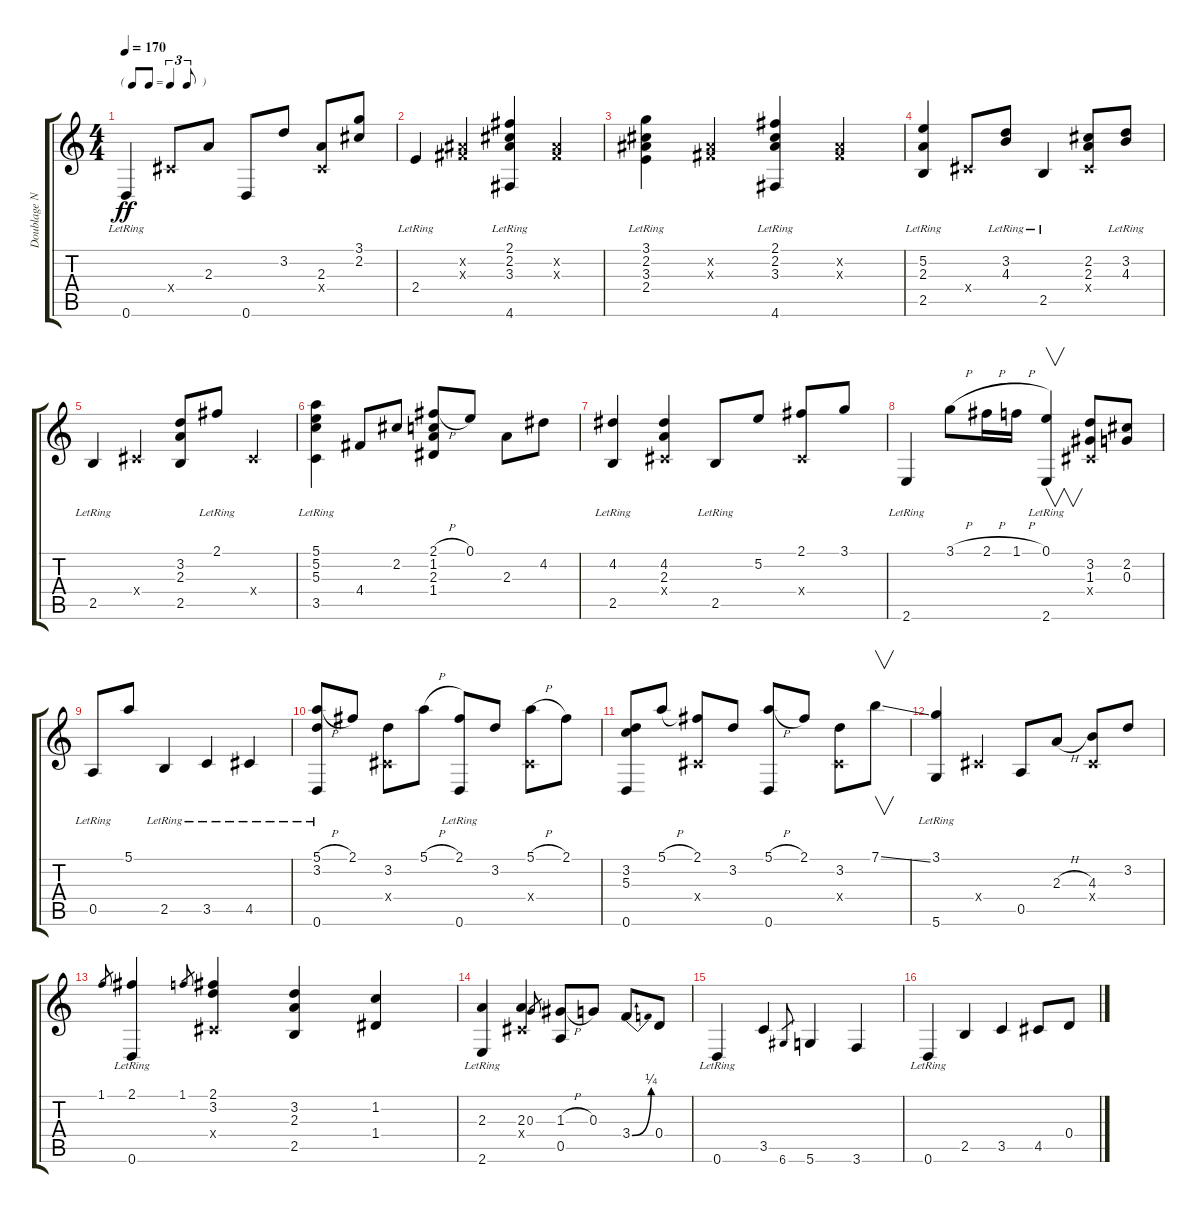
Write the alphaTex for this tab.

\track ("Doublage Nylon" "Doublage N") {instrument acousticguitarnylon}
\staff {score tabs}
\tuning (E4 B3 G3 D3 A2 D2) {hide}
\ts (4 4)
\tf triplet8th
\tempo 170
\clef g2
\ks c
0.6{lr}.4{dy ff} -1.4{x}.8 2.3.8 0.6.8 3.2.8 (2.3 -1.4{x}).8 (3.1 2.2).8 |
2.4{lr}.4 (-1.2{x} -1.3{x}).4 (2.1 2.2 3.3 4.6{lr}).4 (-1.2{x} -1.3{x}).4 |
(3.1 2.2 3.3 2.4{lr}).4 (-1.2{x} -1.3{x}).4 (2.1 2.2 3.3 4.6{lr}).4 (-1.2{x} -1.3{x}).4 |
(5.2 2.3 2.5{lr}).4 -1.4{x}.8 (3.2{lr} 4.3{lr}).8 2.5{lr}.4 (2.2 2.3 -1.4{x}).8 (3.2{lr} 4.3{lr}).8 |
2.5{lr}.4 -1.4{x}.4 (3.2 2.3 2.5).8 2.1{lr}.8 -1.4{x}.4 |
(5.1 5.2 5.3 3.5{lr}).4 4.4.8 2.2.8 (2.1{h} 1.2 2.3 1.4).8 0.1.8 2.3.8 4.2.8 |
(4.2 2.5{lr}).4 (4.2 2.3 -1.4{x}).4 2.5{lr}.8 5.2.8 (2.1 -1.4{x}).8 3.1.8 |
2.6{lr}.4 3.1{h}.8 2.1{h}.16 1.1{h}.16 (0.1{lr} 2.6{lr}).4{v} (3.2 1.3 -1.4{x}).8 (2.2 0.3).8 |
0.5{lr}.8 5.1.8 2.5{lr}.4 3.5{lr}.4 4.5{lr}.4 |
(5.1{h} 3.2 0.6{lr}).8 2.1.8 (3.2 -1.4{x}).8 5.1{h}.8 (2.1 0.6{lr}).8 3.2.8 (5.1{h} -1.4{x}).8 2.1.8 |
(3.2 5.3 0.6).8 5.1{h}.8 (2.1 -1.4{x}).8 3.2.8 (5.1{h} 0.6).8 2.1.8 (3.2 -1.4{x}).8 7.1{ss}.8{v} |
(3.1 5.6{lr}).4 -1.4{x}.4 0.5.8 2.3{h}.8 (4.3 -1.4{x}).8 3.2.8 |
1.1.8{gr} (2.1 0.6{lr}).4 1.1.8{gr} (2.1 3.2 -1.4{x}).4 (3.2 2.3 2.5).4 (1.2 1.4).4 |
(2.3 2.6{lr}).4 (2.3 -1.4{x}).4 0.3.8{gr} (1.3{h} 0.5).8 0.3.8 3.4{be (bend 0 0 60 1)}.8 0.4.8 |
0.6{lr}.4 3.5.4 6.6.8{gr} 5.6.4 3.6.4 |
0.6{lr}.4 2.5.4 3.5.4 4.5.8 0.4.8
